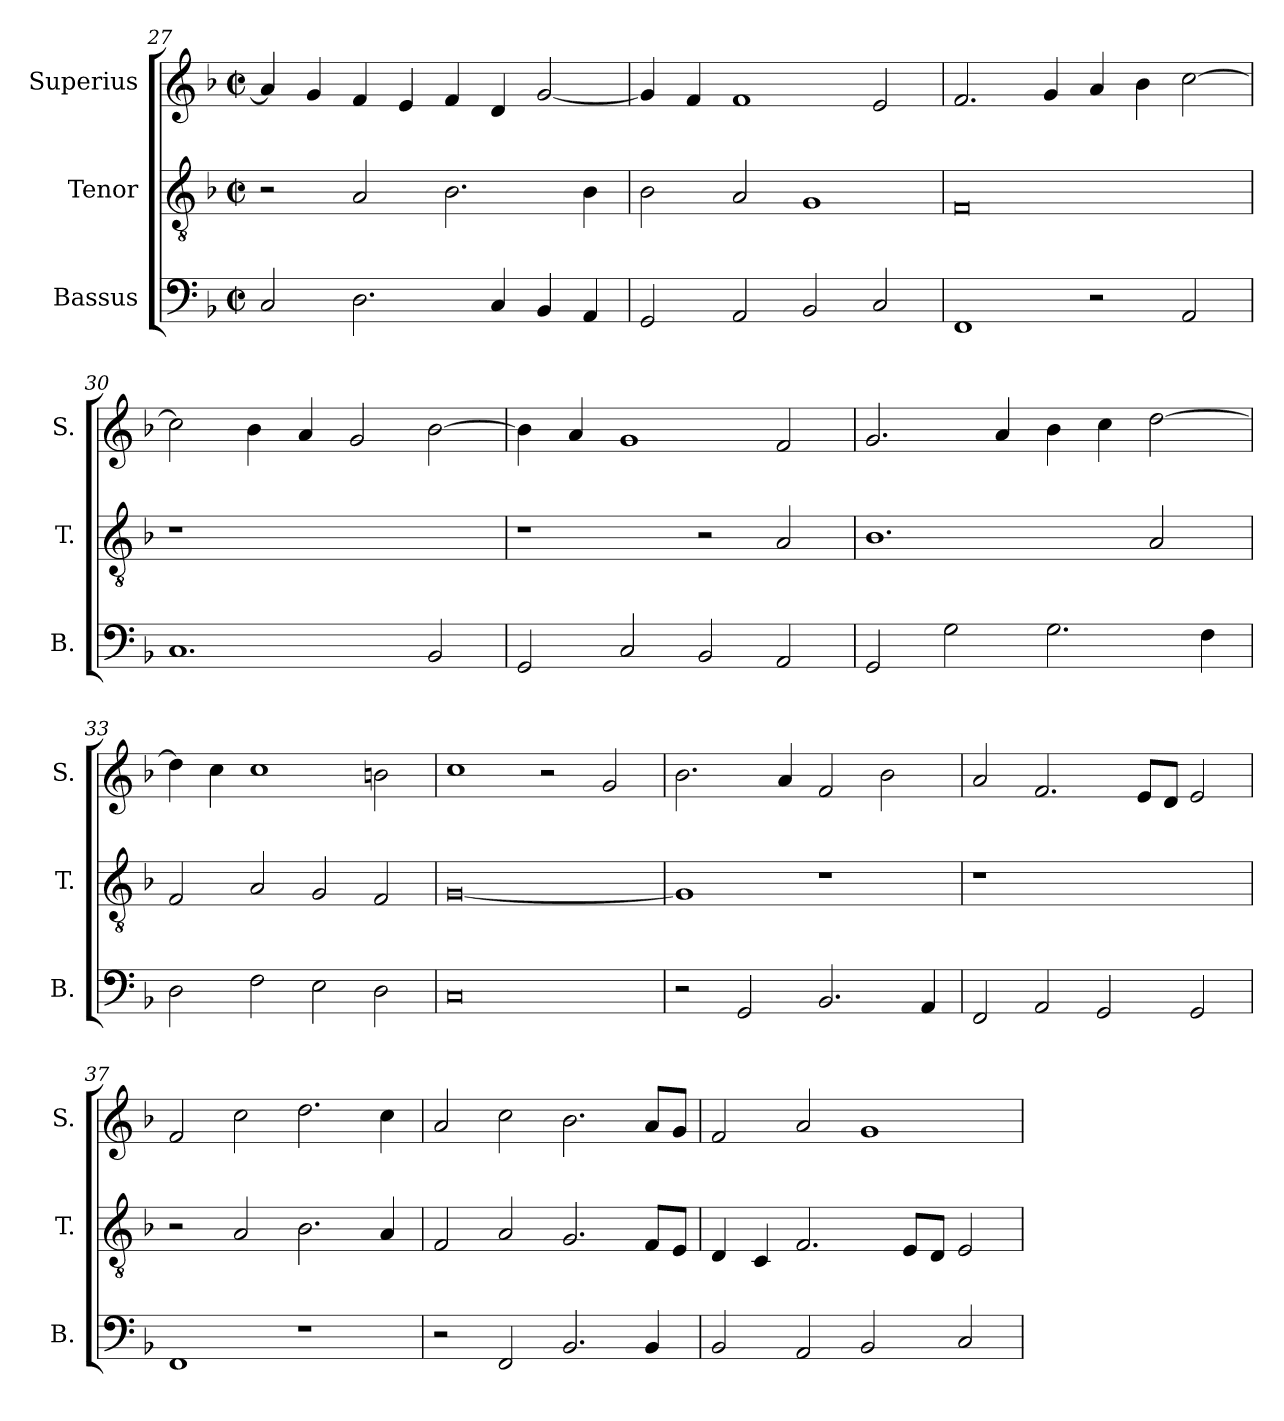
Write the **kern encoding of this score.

**kern	**kern	**kern
*part3	*part2	*part1
*staff3	*staff2	*staff1
*I"Bassus	*I"Tenor	*I"Superius
*I'B.	*I'T.	*I'S.
*clefF4	*clefGv2	*clefG2
*	*ITrd7c12	*
*k[b-]	*k[b-]	*k[b-]
*F:	*F:	*F:
*M2/2	*M2/2	*M2/2
*met(c|)	*met(c|)	*met(c|)
=27	=27	=27
2Ci/	2r	4ai/]
.	.	4gi/
2.Di\	2AAi/	4fi/
.	.	4ei/
.	2.BB-i\	4fi/
4Ci/	.	4di/
4BB-i/	.	[<2gi/
4AAi/	4BB-i\	.
=28	=28	=28
2GGi/	2BB-i\	4gi/]
.	.	4fi/
2AAi/	2AAi/	1fi
2BB-i/	1GGi	.
2Ci/	.	2ei/
!!LO:LB:g=z
=29	=29	=29
1FFi	0FFi	2.fi/
.	.	4gi/
2r	.	4ai/
.	.	4b-i\
2AAi/	.	[>2cci\
=30	=30	=30
!	!LO:N:vis=1	!
1.Ci	1r	2cci\]
.	.	4b-i\
.	.	4ai/
.	1ryy	2gi/
2BB-i/	.	[>2b-i\
=31	=31	=31
2GGi/	1r	4b-i\]
.	.	4ai/
2Ci/	.	1gi
2BB-i/	2r	.
2AAi/	2AAi/	2fi/
=32	=32	=32
2GGi/	1.BB-i	2.gi/
2Gi\	.	.
.	.	4ai/
2.Gi\	.	4b-i\
.	.	4cci\
.	2AAi/	[>2ddi\
4Fi\	.	.
=33	=33	=33
2Di\	2FFi/	4ddi\]
.	.	4cci\
2Fi\	2AAi/	1cci
2Ei\	2GGi/	.
2Di\	2FFi/	2bni\
!!LO:LB:g=z
=34	=34	=34
0Ci	[<0GGi	1cci
.	.	2r
.	.	2gi/
=35	=35	=35
2r	1GGi]	2.b-i\
2GGi/	.	.
.	.	4ai/
2.BB-i/	1r	2fi/
.	.	2b-i\
4AAi/	.	.
=36	=36	=36
!	!LO:N:vis=1	!
2FFi/	1r	2ai/
2AAi/	.	2.fi/
2GGi/	1ryy	.
.	.	8ei/L
.	.	8di/J
2GGi/	.	2ei/
=37	=37	=37
1FFi	2r	2fi/
.	2AAi/	2cci\
1r	2.BB-i\	2.ddi\
.	4AAi/	4cci\
=38	=38	=38
2r	2FFi/	2ai/
2FFi/	2AAi/	2cci\
2.BB-i/	2.GGi/	2.b-i\
4BB-i/	8FFi/L	8ai/L
.	8EEi/J	8gi/J
!!LO:PB:g=z
=39	=39	=39
2BB-i/	4DDi/	2fi/
.	4CCi/	.
2AAi/	2.FFi/	2ai/
2BB-i/	.	1gi
.	8EEi/L	.
.	8DDi/J	.
2Ci/	2EEi/	.
=	=	=
*-	*-	*-
